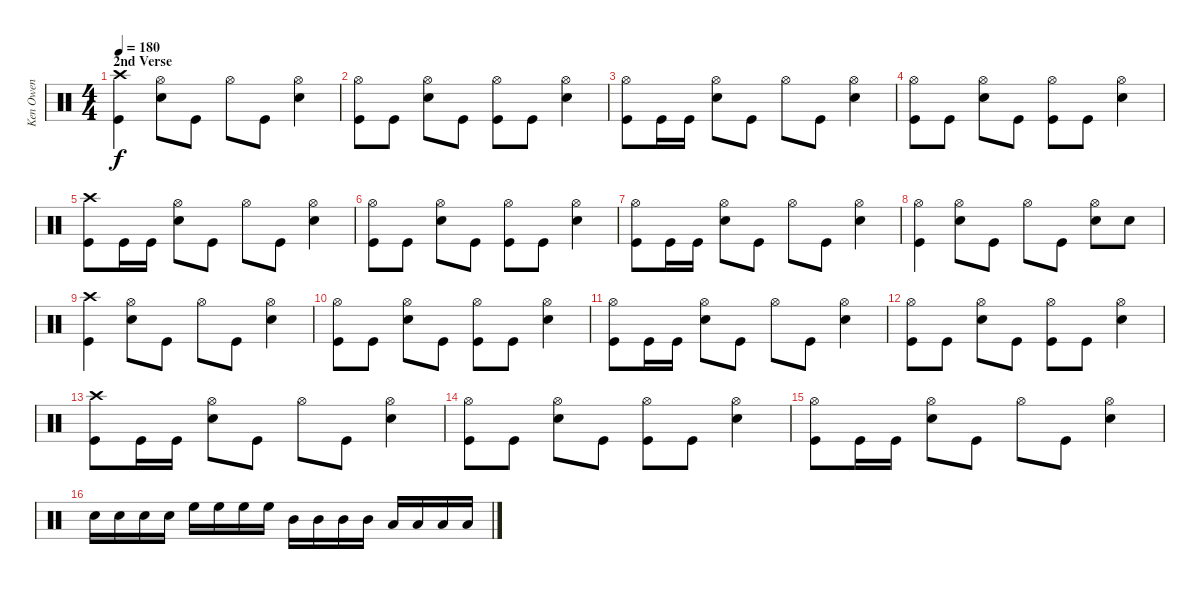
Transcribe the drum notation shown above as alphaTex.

\track ("Ken Owen" "Ken Owen") {instrument percussion}
\staff {score}
\articulation defaults
\ts (4 4)
\section ("" "2nd Verse")
\tempo 180
\clef neutral
\ks c
("Crash high (hit)" "Kick (hit)").4{dy f} ("Hi-Hat (open)" "Snare (hit) 2").8 "Kick (hit)".8 "Hi-Hat (open)".8 "Kick (hit)".8 ("Hi-Hat (open)" "Snare (hit) 2").4 |
("Hi-Hat (open)" "Kick (hit)").8 "Kick (hit)".8 ("Hi-Hat (open)" "Snare (hit) 2").8 "Kick (hit)".8 ("Hi-Hat (open)" "Kick (hit)").8 "Kick (hit)".8 ("Hi-Hat (open)" "Snare (hit) 2").4 |
("Hi-Hat (open)" "Kick (hit)").8 "Kick (hit)".16 "Kick (hit)".16 ("Hi-Hat (open)" "Snare (hit) 2").8 "Kick (hit)".8 "Hi-Hat (open)".8 "Kick (hit)".8 ("Hi-Hat (open)" "Snare (hit) 2").4 |
("Hi-Hat (open)" "Kick (hit)").8 "Kick (hit)".8 ("Hi-Hat (open)" "Snare (hit) 2").8 "Kick (hit)".8 ("Hi-Hat (open)" "Kick (hit)").8 "Kick (hit)".8 ("Hi-Hat (open)" "Snare (hit) 2").4 |
("Crash high (hit)" "Kick (hit)").8 "Kick (hit)".16 "Kick (hit)".16 ("Hi-Hat (open)" "Snare (hit) 2").8 "Kick (hit)".8 "Hi-Hat (open)".8 "Kick (hit)".8 ("Hi-Hat (open)" "Snare (hit) 2").4 |
("Hi-Hat (open)" "Kick (hit)").8 "Kick (hit)".8 ("Hi-Hat (open)" "Snare (hit) 2").8 "Kick (hit)".8 ("Hi-Hat (open)" "Kick (hit)").8 "Kick (hit)".8 ("Hi-Hat (open)" "Snare (hit) 2").4 |
("Hi-Hat (open)" "Kick (hit)").8 "Kick (hit)".16 "Kick (hit)".16 ("Hi-Hat (open)" "Snare (hit) 2").8 "Kick (hit)".8 "Hi-Hat (open)".8 "Kick (hit)".8 ("Hi-Hat (open)" "Snare (hit) 2").4 |
("Hi-Hat (open)" "Kick (hit)").4 ("Hi-Hat (open)" "Snare (hit) 2").8 "Kick (hit)".8 "Hi-Hat (open)".8 "Kick (hit)".8 ("Hi-Hat (open)" "Snare (hit) 2").8 "Snare (hit) 2".8 |
("Crash high (hit)" "Kick (hit)").4 ("Hi-Hat (open)" "Snare (hit) 2").8 "Kick (hit)".8 "Hi-Hat (open)".8 "Kick (hit)".8 ("Hi-Hat (open)" "Snare (hit) 2").4 |
("Hi-Hat (open)" "Kick (hit)").8 "Kick (hit)".8 ("Hi-Hat (open)" "Snare (hit) 2").8 "Kick (hit)".8 ("Hi-Hat (open)" "Kick (hit)").8 "Kick (hit)".8 ("Hi-Hat (open)" "Snare (hit) 2").4 |
("Hi-Hat (open)" "Kick (hit)").8 "Kick (hit)".16 "Kick (hit)".16 ("Hi-Hat (open)" "Snare (hit) 2").8 "Kick (hit)".8 "Hi-Hat (open)".8 "Kick (hit)".8 ("Hi-Hat (open)" "Snare (hit) 2").4 |
("Hi-Hat (open)" "Kick (hit)").8 "Kick (hit)".8 ("Hi-Hat (open)" "Snare (hit) 2").8 "Kick (hit)".8 ("Hi-Hat (open)" "Kick (hit)").8 "Kick (hit)".8 ("Hi-Hat (open)" "Snare (hit) 2").4 |
("Crash high (hit)" "Kick (hit)").8 "Kick (hit)".16 "Kick (hit)".16 ("Hi-Hat (open)" "Snare (hit) 2").8 "Kick (hit)".8 "Hi-Hat (open)".8 "Kick (hit)".8 ("Hi-Hat (open)" "Snare (hit) 2").4 |
("Hi-Hat (open)" "Kick (hit)").8 "Kick (hit)".8 ("Hi-Hat (open)" "Snare (hit) 2").8 "Kick (hit)".8 ("Hi-Hat (open)" "Kick (hit)").8 "Kick (hit)".8 ("Hi-Hat (open)" "Snare (hit) 2").4 |
("Hi-Hat (open)" "Kick (hit)").8 "Kick (hit)".16 "Kick (hit)".16 ("Hi-Hat (open)" "Snare (hit) 2").8 "Kick (hit)".8 "Hi-Hat (open)".8 "Kick (hit)".8 ("Hi-Hat (open)" "Snare (hit) 2").4 |
"Snare (hit) 2".16 "Snare (hit) 2".16 "Snare (hit) 2".16 "Snare (hit) 2".16 "High Floor Tom (hit)".16 "High Floor Tom (hit)".16 "High Floor Tom (hit)".16 "High Floor Tom (hit)".16 "Mid Tom (hit)".16 "Mid Tom (hit)".16 "Mid Tom (hit)".16 "Mid Tom (hit)".16 "Low Tom (hit)".16 "Low Tom (hit)".16 "Low Tom (hit)".16 "Low Tom (hit)".16
